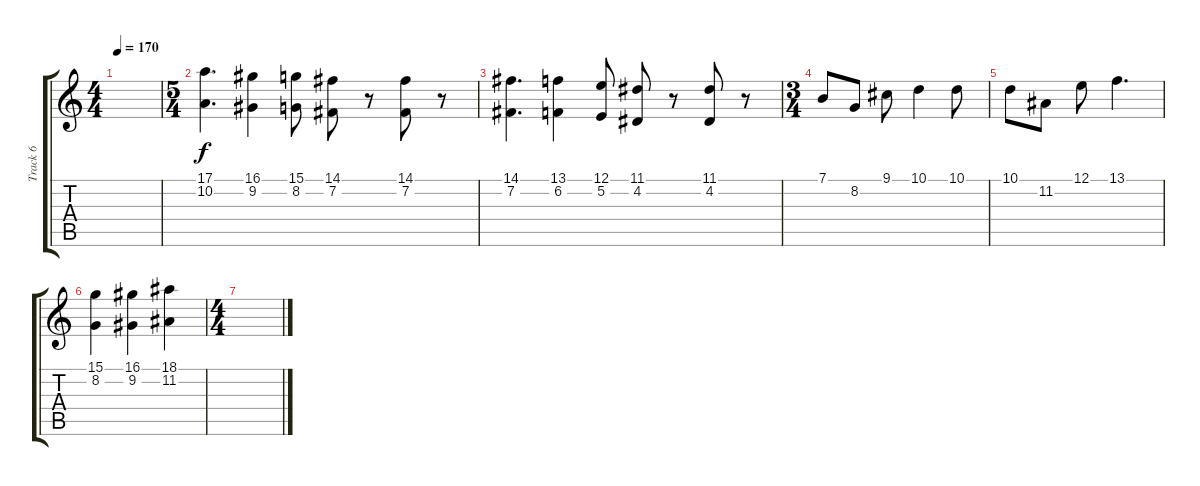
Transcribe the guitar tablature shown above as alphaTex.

\track ("Track 6" "Track 6") {instrument orchestrahit}
\staff {score tabs}
\tuning (E4 B3 G3 D3 A2 E2) {hide}
\ts (4 4)
\tempo 170
\clef g2
\ks c
|
\ts (5 4)
(17.1 10.2).4{d} (16.1 9.2).4 (15.1 8.2).8 (14.1 7.2).8 r.8 (14.1 7.2).8 r.8 |
(14.1 7.2).4{d} (13.1 6.2).4 (12.1 5.2).8 (11.1 4.2).8 r.8 (11.1 4.2).8 r.8 |
\ts (3 4)
7.1.8 8.2.8 9.1.8 10.1.4 10.1.8 |
10.1.8 11.2.8 12.1.8 13.1.4{d} |
(15.1 8.2).4 (16.1 9.2).4 (18.1 11.2).4 |
\ts (4 4)
